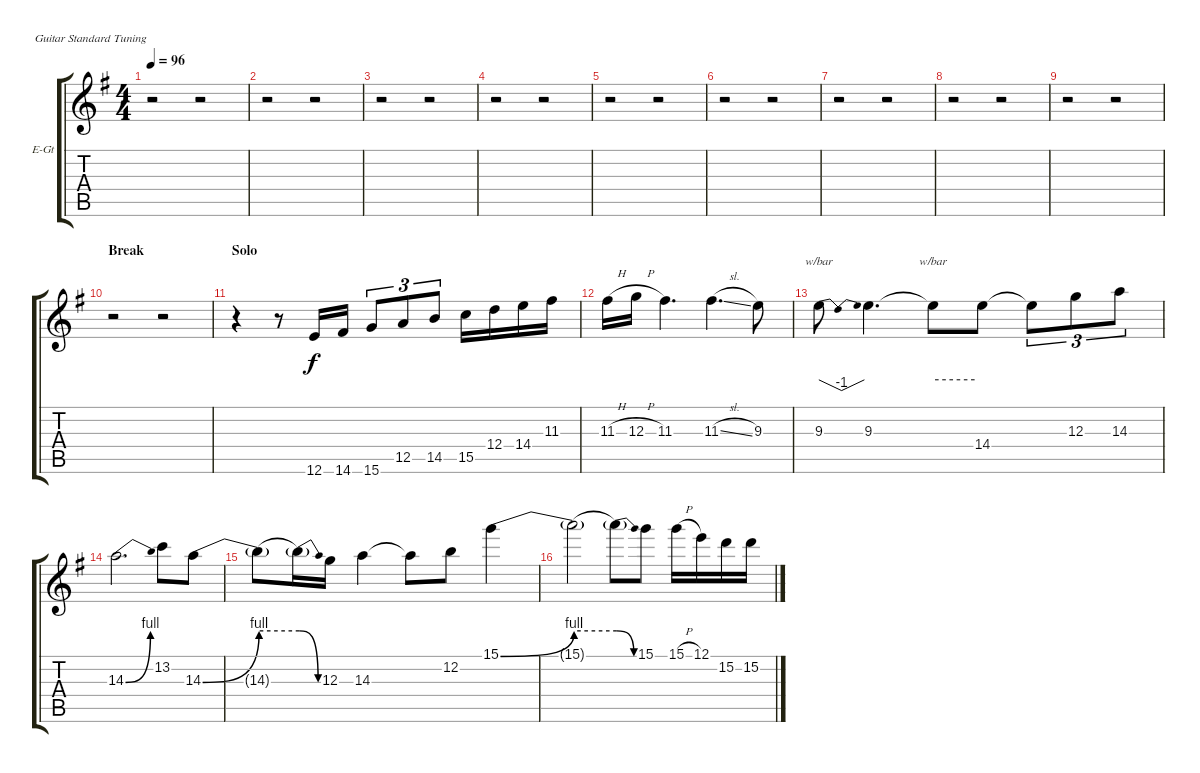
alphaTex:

\bracketExtendMode groupsimilarinstruments
\firstSystemTrackNameOrientation horizontal
\otherSystemsTrackNameOrientation horizontal
\track ("Lead Guitar" "E-Gt") {instrument distortionguitar}
\staff {score tabs}
\tuning (E4 B3 G3 D3 A2 E2)
\ts (4 4)
\tempo 96
\clef g2
\ks eminor
r.2{dy f} r.2 |
r.2 r.2 |
r.2 r.2 |
r.2 r.2 |
r.2 r.2 |
r.2 r.2 |
r.2 r.2 |
r.2 r.2 |
r.2 r.2 |
\section ("" "Break")
r.2 r.2 |
\section ("" "Solo")
r.4 r.8 12.6.16 14.6.16 15.6.8{tu (3 2)} 12.5.8{tu (3 2)} 14.5.8{tu (3 2)} 15.5.16 12.4.16 14.4.16 11.3.16 |
11.3{h}.16 12.3{h}.16 11.3.4{d} 11.3{sl}.4{d} 9.3.8 |
9.3.8{tbe (dip default 0 0 30 -4 60 0)} 9.3.4{d} 9.3{t}.8{tbe (hold default 0 0 60 0)} 14.4.8 14.4{t}.8{tu (3 2)} 12.3.8{tu (3 2)} 14.3.8{tu (3 2)} |
14.3{be (bend 0 0 60 4)}.2{d} 13.2.8 14.3{be (bend 0 0 60 4)}.8 |
14.3{be (hold 0 4 60 4) t}.8 14.3{be (release 0 4 60 0) t}.16 12.3.16 14.3.4 14.3{t}.8 12.2.8 15.1{be (bend 0 0 60 4)}.4 |
15.1{be (hold 0 4 60 4) t}.2 15.1{be (release 0 4 60 0) t}.8 15.1.8 15.1{h}.16 12.1.16 15.2.16 15.2.16
